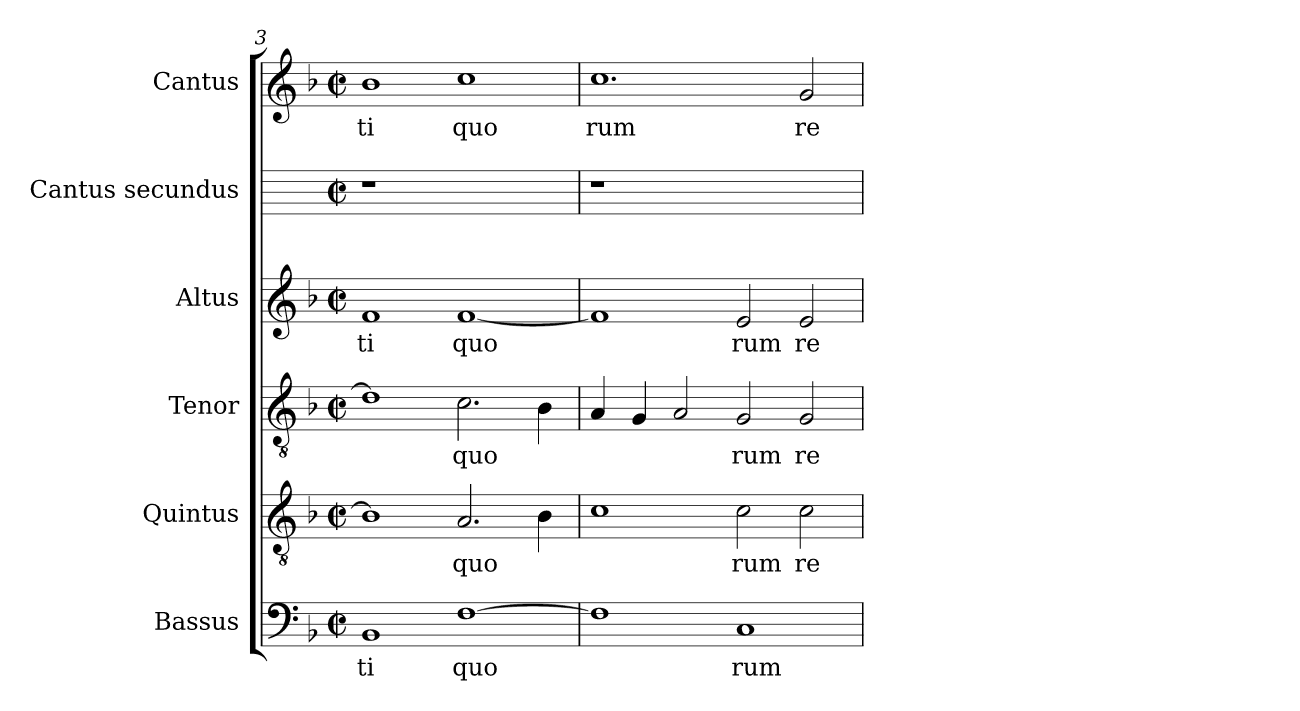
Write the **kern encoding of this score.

**kern	**text	**kern	**text	**kern	**text	**kern	**text	**kern	**kern	**text
*part6	*part6	*part5	*part5	*part4	*part4	*part3	*part3	*part2	*part1	*part1
*staff6	*staff6	*staff5	*staff5	*staff4	*staff4	*staff3	*staff3	*staff2	*staff1	*staff1
*I"Bassus	*	*I"Quintus	*	*I"Tenor	*	*I"Altus	*	*I"Cantus  secundus	*I"Cantus	*
*I'B	*	*I'Q	*	*I'T	*	*I'A	*	*	*I'C	*
*clefF4	*	*clefGv2	*	*clefGv2	*	*clefG2	*	*	*clefG2	*
*k[b-]	*	*k[b-]	*	*k[b-]	*	*k[b-]	*	*k[]	*k[b-]	*
*F:	*	*F:	*	*F:	*	*F:	*	*C:	*F:	*
*M2/2	*	*M2/2	*	*M2/2	*	*M2/2	*	*M2/2	*M2/2	*
*met(c|)	*	*met(c|)	*	*met(c|)	*	*met(c|)	*	*met(c|)	*met(c|)	*
=3	=3	=3	=3	=3	=3	=3	=3	=3	=3	=3
!	!LO:LY:b:cj	!	!LO:LY:b:cj	!	!LO:LY:b:cj	!	!LO:LY:b:cj	!	!	!LO:LY:b:cj
1BB-	ti	1B-]	.	1d]	.	1f	ti	1r	1b-	ti
!	!LO:LY:b:cj	!	!LO:LY:b:cj	!	!LO:LY:b:cj	!	!LO:LY:b:cj	!	!	!LO:LY:b:cj
[>1F	quo	2.A/	quo-	2.c\	quo	[<1f	quo	1ryy	1cc	quo
!	!	!	!LO:LY:b:cj	!	!LO:LY:b:cj	!	!	!	!	!
.	.	4B-\	--	4B-\	.	.	.	.	.	.
=4	=4	=4	=4	=4	=4	=4	=4	=4	=4	=4
!	!LO:LY:b:cj	!	!LO:LY:b:cj	!	!LO:LY:b:cj	!	!LO:LY:b:cj	!	!	!LO:LY:b:cj
1F]	.	1c	--	4A/	.	1f]	.	1r	1.cc	rum
!	!	!	!	!	!LO:LY:b:cj	!	!	!	!	!
.	.	.	.	4G/	.	.	.	.	.	.
!	!	!	!	!	!LO:LY:b:cj	!	!	!	!	!
.	.	.	.	2A/	.	.	.	.	.	.
!	!LO:LY:b:cj	!	!LO:LY:b:cj	!	!LO:LY:b:cj	!	!LO:LY:b:cj	!	!	!
1C	rum	2c\	-rum	2G/	rum	2e/	rum	1ryy	.	.
!	!	!	!LO:LY:b:cj	!	!LO:LY:b:cj	!	!LO:LY:b:cj	!	!	!LO:LY:b:cj
.	.	2c\	re-	2G/	re	2e/	re	.	2g/	re
=	=	=	=	=	=	=	=	=	=	=
*-	*-	*-	*-	*-	*-	*-	*-	*-	*-	*-
